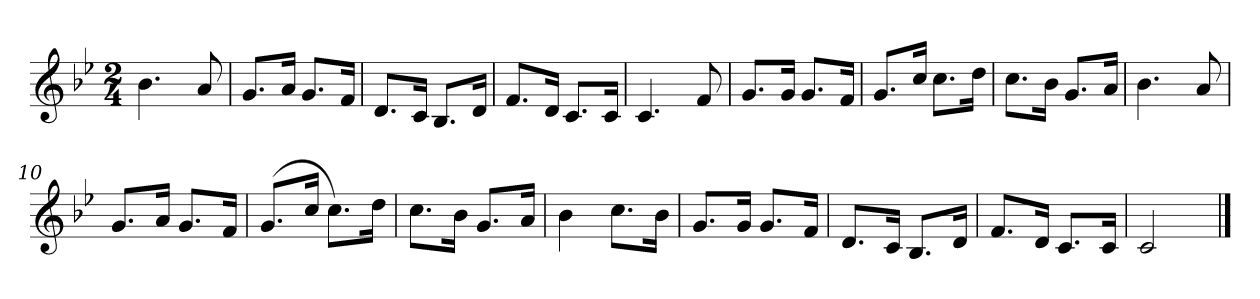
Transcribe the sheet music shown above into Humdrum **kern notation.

**kern
*part1
*staff1
*clefG2
*k[b-e-]
*M2/4
*MM76
=
4.b-
8a
=2
8.g/L
16a/Jk
8.g/L
16f/Jk
=3
8.d/L
16c/Jk
8.B-/L
16d/Jk
=4
8.f/L
16d/Jk
8.c/L
16c/Jk
=5
4.c
8f
=6
8.g/L
16g/Jk
8.g/L
16f/Jk
=7
8.g/L
16cc/Jk
8.cc\L
16dd\Jk
=8
8.cc\L
16b-\Jk
8.g/L
16a/Jk
=9
4.b-
8a
=10
8.g/L
16a/Jk
8.g/L
16f/Jk
=11
(8.g/L
16cc/Jk
8.cc\L)
16dd\Jk
=12
8.cc\L
16b-\Jk
8.g/L
16a/Jk
=13
4b-
8.cc\L
16b-\Jk
=14
8.g/L
16g/Jk
8.g/L
16f/Jk
=15
8.d/L
16c/Jk
8.B-/L
16d/Jk
=16
8.f/L
16d/Jk
8.c/L
16c/Jk
=17
2c
==
*-
